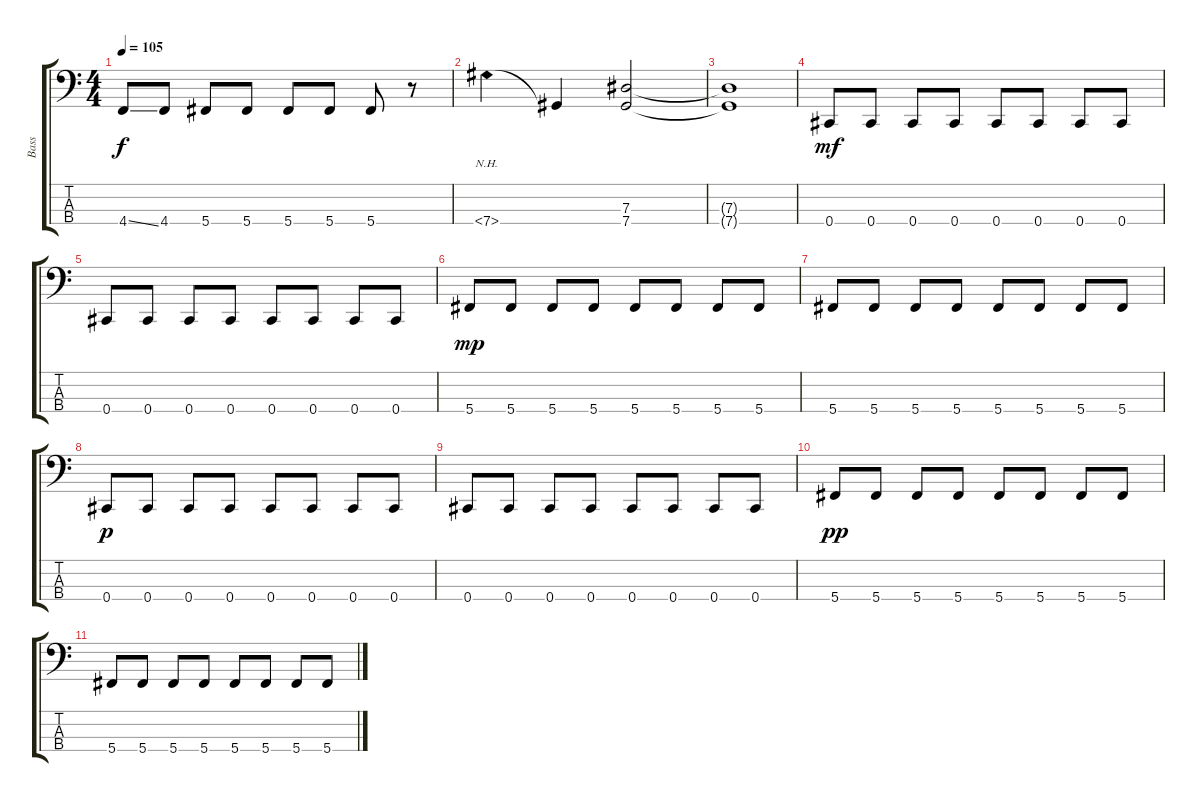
\track ("Bass" "Bass") {instrument electricbassfinger}
\staff {score tabs}
\tuning (Gb2 Db2 Ab1 Db1) {hide}
\ts (4 4)
\tempo 105
\clef f4
\ks c
4.4{ss}.8{dy f} 4.4.8 5.4.8 5.4.8 5.4.8 5.4.8 5.4.8 r.8 |
7.4{nh}.4 7.4{t}.4 (7.3 7.4).2 |
(7.3{t} 7.4{t}).1 |
0.4.8{dy mf} 0.4.8 0.4.8 0.4.8 0.4.8 0.4.8 0.4.8 0.4.8 |
0.4.8 0.4.8 0.4.8 0.4.8 0.4.8 0.4.8 0.4.8 0.4.8 |
5.4.8{dy mp} 5.4.8 5.4.8 5.4.8 5.4.8 5.4.8 5.4.8 5.4.8 |
5.4.8 5.4.8 5.4.8 5.4.8 5.4.8 5.4.8 5.4.8 5.4.8 |
0.4.8{dy p} 0.4.8 0.4.8 0.4.8 0.4.8 0.4.8 0.4.8 0.4.8 |
0.4.8 0.4.8 0.4.8 0.4.8 0.4.8 0.4.8 0.4.8 0.4.8 |
5.4.8{dy pp} 5.4.8 5.4.8 5.4.8 5.4.8 5.4.8 5.4.8 5.4.8 |
5.4.8 5.4.8 5.4.8 5.4.8 5.4.8 5.4.8 5.4.8 5.4.8
